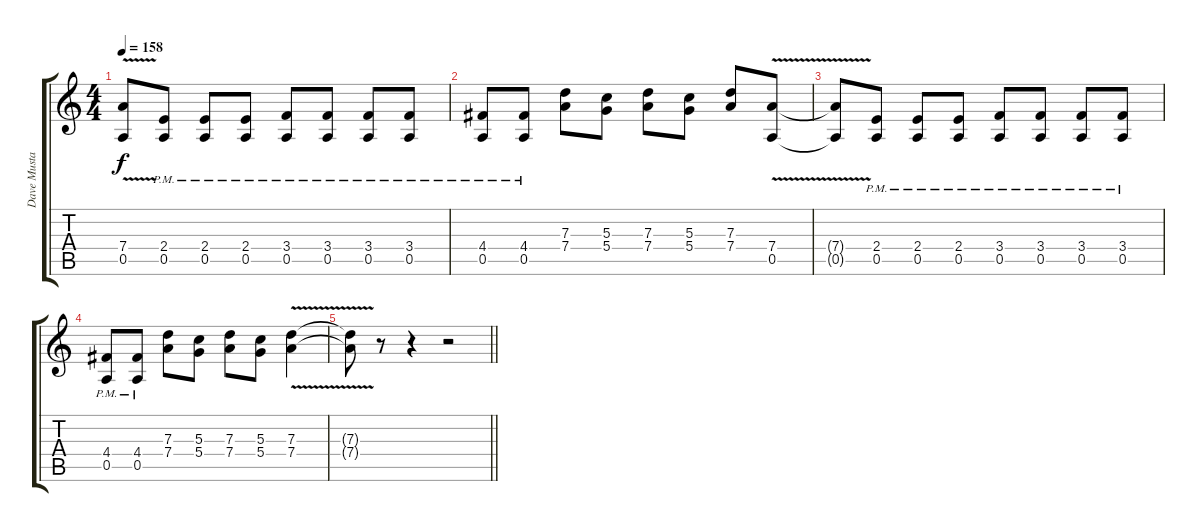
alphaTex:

\track ("Dave Mustaine" "Dave Musta") {instrument distortionguitar}
\staff {score tabs}
\tuning (E4 B3 G3 D3 A2 E2) {hide}
\ts (4 4)
\tempo 158
\clef g2
\ks c
(7.4{v t} 0.5{v t}).8{dy f} (2.4{pm} 0.5{pm}).8 (2.4{pm} 0.5{pm}).8 (2.4{pm} 0.5{pm}).8 (3.4{pm} 0.5{pm}).8 (3.4{pm} 0.5{pm}).8 (3.4{pm} 0.5{pm}).8 (3.4{pm} 0.5{pm}).8 |
(4.4{pm} 0.5{pm}).8 (4.4{pm} 0.5{pm}).8 (7.3 7.4).8 (5.3 5.4).8 (7.3 7.4).8 (5.3 5.4).8 (7.3 7.4).8 (7.4{v} 0.5{v}).8 |
(7.4{v t} 0.5{v t}).8 (2.4{pm} 0.5{pm}).8 (2.4{pm} 0.5{pm}).8 (2.4{pm} 0.5{pm}).8 (3.4{pm} 0.5{pm}).8 (3.4{pm} 0.5{pm}).8 (3.4{pm} 0.5{pm}).8 (3.4{pm} 0.5{pm}).8 |
(4.4{pm} 0.5{pm}).8 (4.4{pm} 0.5{pm}).8 (7.3 7.4).8 (5.3 5.4).8 (7.3 7.4).8 (5.3 5.4).8 (7.3{v} 7.4{v}).4 |
\barLineRight lightlight
(7.3{v t} 7.4{v t}).8 r.8 r.4 r.2
